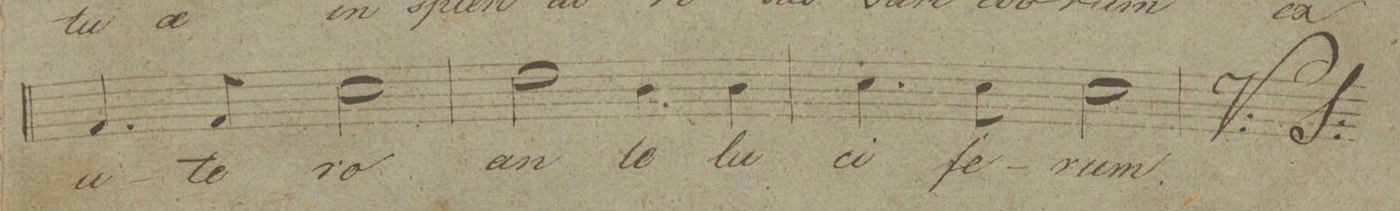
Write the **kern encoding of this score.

**kern	**text	**dynam
*I"Baſso.	*	*
*clefF4	*	*
*k[]	*	*
*met(c|)	*	*
*M2/2	*	*
4.AA/	u-	.
8AA/	-te-	.
2E\	-ro	.
=33	=33	=33
2F\	an-	.
4D\	-te	.
4D\	lu-	.
=34	=34	=34
4.E\	-ci-	.
8E\	-fe-	.
2E\	-rum.	.
=35	=35	=35
*-	*-	*-
